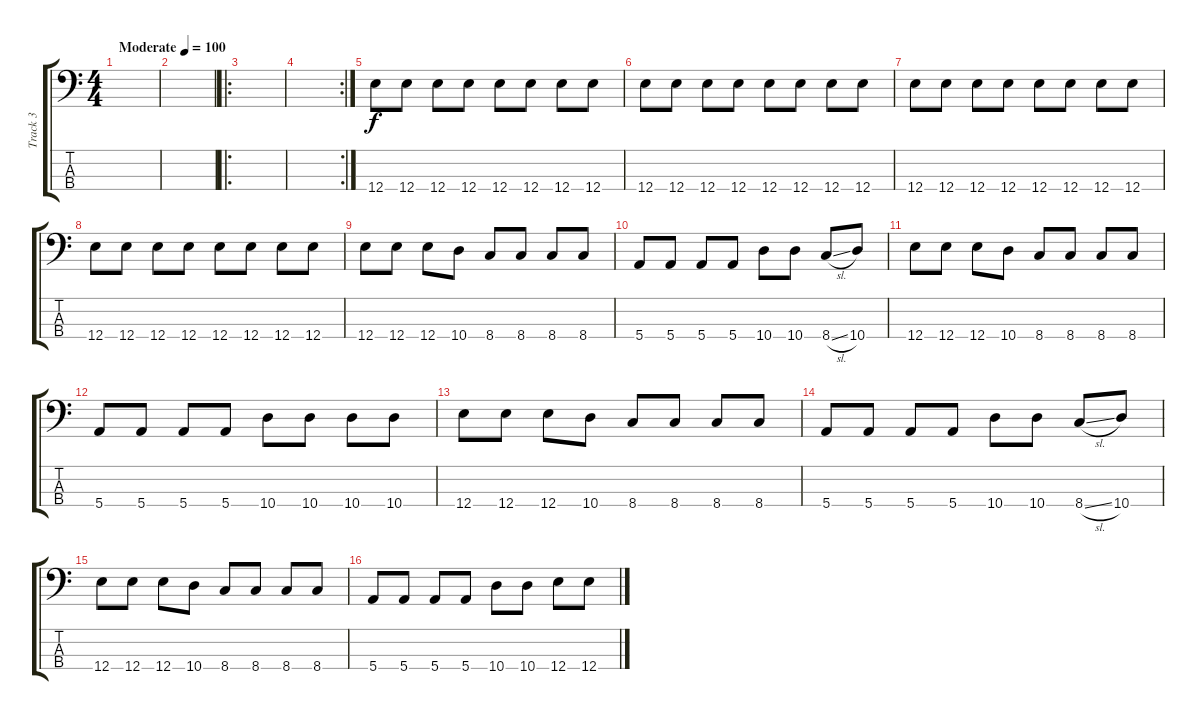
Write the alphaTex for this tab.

\track ("Track 3" "Track 3") {instrument electricbasspick}
\staff {score tabs}
\tuning (G2 D2 A1 E1) {hide}
\ts (4 4)
\tempo (100 "Moderate")
\clef f4
\ks c
|
|
\ro
|
\rc 2
|
12.4.8 12.4.8 12.4.8 12.4.8 12.4.8 12.4.8 12.4.8 12.4.8 |
12.4.8 12.4.8 12.4.8 12.4.8 12.4.8 12.4.8 12.4.8 12.4.8 |
12.4.8 12.4.8 12.4.8 12.4.8 12.4.8 12.4.8 12.4.8 12.4.8 |
12.4.8 12.4.8 12.4.8 12.4.8 12.4.8 12.4.8 12.4.8 12.4.8 |
12.4.8 12.4.8 12.4.8 10.4.8 8.4.8 8.4.8 8.4.8 8.4.8 |
5.4.8 5.4.8 5.4.8 5.4.8 10.4.8 10.4.8 8.4{sl}.8 10.4.8 |
12.4.8 12.4.8 12.4.8 10.4.8 8.4.8 8.4.8 8.4.8 8.4.8 |
5.4.8 5.4.8 5.4.8 5.4.8 10.4.8 10.4.8 10.4.8 10.4.8 |
12.4.8 12.4.8 12.4.8 10.4.8 8.4.8 8.4.8 8.4.8 8.4.8 |
5.4.8 5.4.8 5.4.8 5.4.8 10.4.8 10.4.8 8.4{sl}.8 10.4.8 |
12.4.8 12.4.8 12.4.8 10.4.8 8.4.8 8.4.8 8.4.8 8.4.8 |
5.4.8 5.4.8 5.4.8 5.4.8 10.4.8 10.4.8 12.4.8 12.4.8
